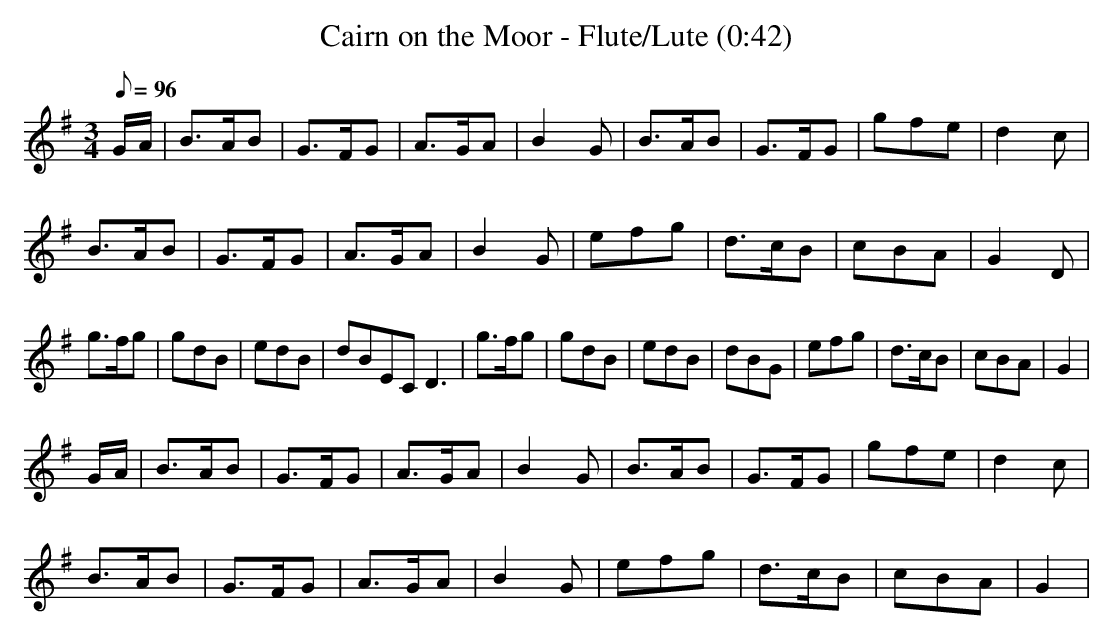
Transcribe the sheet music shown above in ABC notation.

X:1
T:Cairn on the Moor - Flute/Lute (0:42)
M:3/4
L:1/8
Q:96 % slowed by Montegar - Belegaer (source 120)
K:G
G/2A/2|B3/2A/2B|G3/2F/2G|A3/2G/2A|B2G|B3/2A/2B|G3/2F/2G|gfe|d2c|
B3/2A/2B|G3/2F/2G|A3/2G/2A|B2G|efg|d3/2c/2B|cBA|G2D|
g3/2f/2g|gdB|edB|dBECD3|g3/2f/2g|gdB|edB|dBG|efg|d3/2c/2B|cBA|G2|
G/2A/2|B3/2A/2B|G3/2F/2G|A3/2G/2A|B2G|B3/2A/2B|G3/2F/2G|gfe|d2c|
B3/2A/2B|G3/2F/2G|A3/2G/2A|B2G|efg|d3/2c/2B|cBA|G2|
